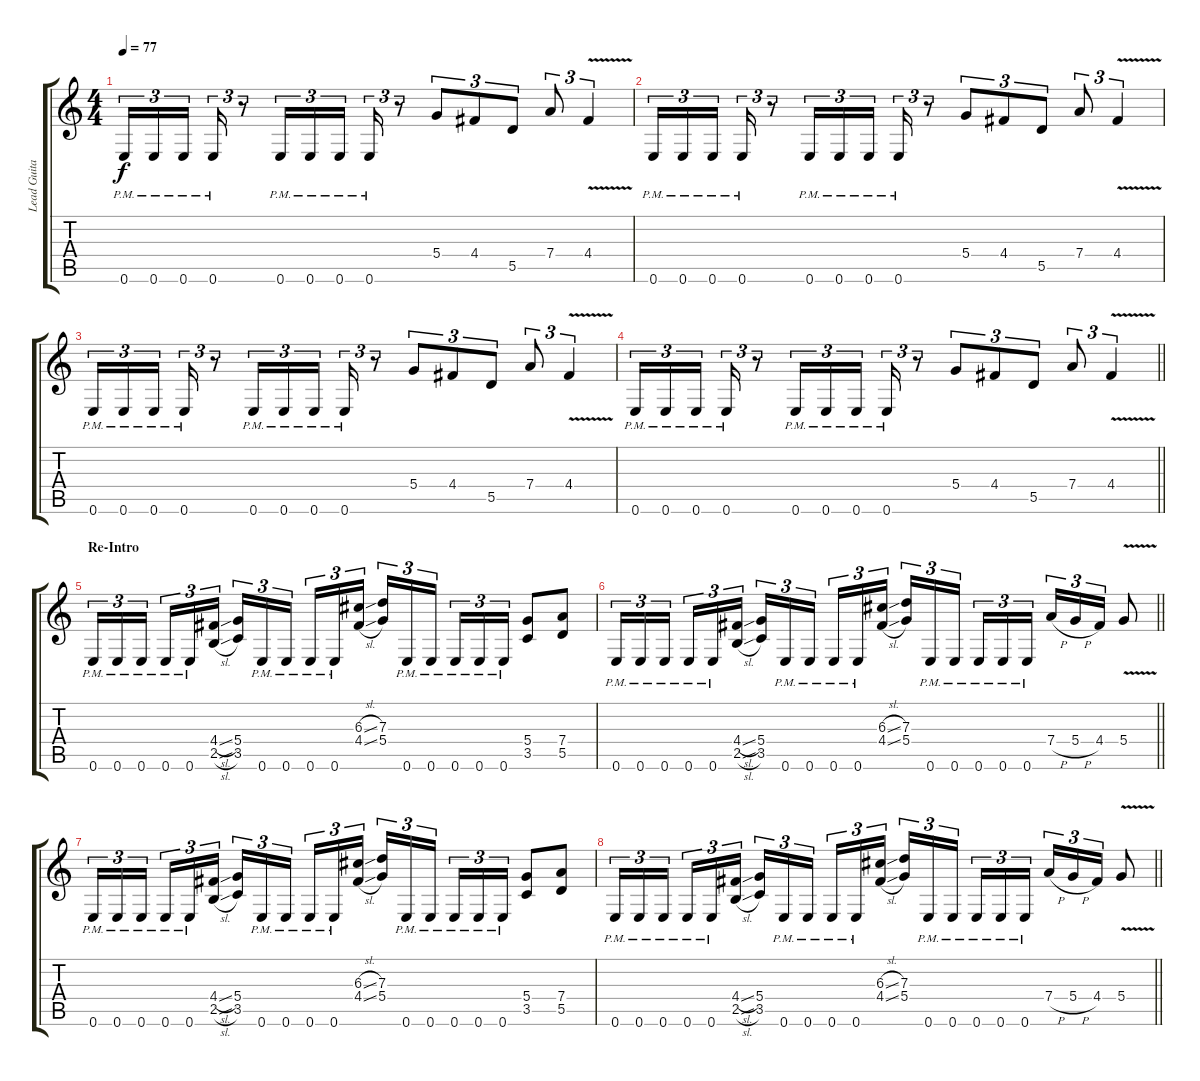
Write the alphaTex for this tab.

\track ("Lead Guitar" "Lead Guita") {instrument distortionguitar}
\staff {score tabs}
\tuning (E4 B3 G3 D3 A2 E2) {hide}
\ts (4 4)
\tempo 77
\clef g2
\ks c
0.6{pm}.16{tu (3 2) dy f} 0.6{pm}.16{tu (3 2)} 0.6{pm}.16{tu (3 2) beam splitsecondary} 0.6{pm}.16{tu (3 2)} r.8{tu (3 2)} 0.6{pm}.16{tu (3 2)} 0.6{pm}.16{tu (3 2)} 0.6{pm}.16{tu (3 2) beam splitsecondary} 0.6{pm}.16{tu (3 2)} r.8{tu (3 2)} 5.4.8{tu (3 2)} 4.4.8{tu (3 2)} 5.5.8{tu (3 2)} 7.4.8{tu (3 2)} 4.4{v}.4{tu (3 2)} |
0.6{pm}.16{tu (3 2)} 0.6{pm}.16{tu (3 2)} 0.6{pm}.16{tu (3 2) beam splitsecondary} 0.6{pm}.16{tu (3 2)} r.8{tu (3 2)} 0.6{pm}.16{tu (3 2)} 0.6{pm}.16{tu (3 2)} 0.6{pm}.16{tu (3 2) beam splitsecondary} 0.6{pm}.16{tu (3 2)} r.8{tu (3 2)} 5.4.8{tu (3 2)} 4.4.8{tu (3 2)} 5.5.8{tu (3 2)} 7.4.8{tu (3 2)} 4.4{v}.4{tu (3 2)} |
0.6{pm}.16{tu (3 2)} 0.6{pm}.16{tu (3 2)} 0.6{pm}.16{tu (3 2) beam splitsecondary} 0.6{pm}.16{tu (3 2)} r.8{tu (3 2)} 0.6{pm}.16{tu (3 2)} 0.6{pm}.16{tu (3 2)} 0.6{pm}.16{tu (3 2) beam splitsecondary} 0.6{pm}.16{tu (3 2)} r.8{tu (3 2)} 5.4.8{tu (3 2)} 4.4.8{tu (3 2)} 5.5.8{tu (3 2)} 7.4.8{tu (3 2)} 4.4{v}.4{tu (3 2)} |
\barLineRight lightlight
0.6{pm}.16{tu (3 2)} 0.6{pm}.16{tu (3 2)} 0.6{pm}.16{tu (3 2) beam splitsecondary} 0.6{pm}.16{tu (3 2)} r.8{tu (3 2)} 0.6{pm}.16{tu (3 2)} 0.6{pm}.16{tu (3 2)} 0.6{pm}.16{tu (3 2) beam splitsecondary} 0.6{pm}.16{tu (3 2)} r.8{tu (3 2)} 5.4.8{tu (3 2)} 4.4.8{tu (3 2)} 5.5.8{tu (3 2)} 7.4.8{tu (3 2)} 4.4{v}.4{tu (3 2)} |
\section ("" "Re-Intro")
0.6{pm}.16{tu (3 2)} 0.6{pm}.16{tu (3 2)} 0.6{pm}.16{tu (3 2) beam splitsecondary} 0.6{pm}.16{tu (3 2)} 0.6{pm}.16{tu (3 2)} (4.4{sl} 2.5{sl}).16{tu (3 2)} (5.4 3.5).16{tu (3 2)} 0.6{pm}.16{tu (3 2)} 0.6{pm}.16{tu (3 2) beam splitsecondary} 0.6{pm}.16{tu (3 2)} 0.6{pm}.16{tu (3 2)} (6.3{sl} 4.4{sl}).16{tu (3 2)} (7.3 5.4).16{tu (3 2)} 0.6{pm}.16{tu (3 2)} 0.6{pm}.16{tu (3 2) beam splitsecondary} 0.6{pm}.16{tu (3 2)} 0.6{pm}.16{tu (3 2)} 0.6{pm}.16{tu (3 2)} (5.4 3.5).8 (7.4 5.5).8 |
\barLineRight lightlight
0.6{pm}.16{tu (3 2)} 0.6{pm}.16{tu (3 2)} 0.6{pm}.16{tu (3 2) beam splitsecondary} 0.6{pm}.16{tu (3 2)} 0.6{pm}.16{tu (3 2)} (4.4{sl} 2.5{sl}).16{tu (3 2)} (5.4 3.5).16{tu (3 2)} 0.6{pm}.16{tu (3 2)} 0.6{pm}.16{tu (3 2) beam splitsecondary} 0.6{pm}.16{tu (3 2)} 0.6{pm}.16{tu (3 2)} (6.3{sl} 4.4{sl}).16{tu (3 2)} (7.3 5.4).16{tu (3 2)} 0.6{pm}.16{tu (3 2)} 0.6{pm}.16{tu (3 2) beam splitsecondary} 0.6{pm}.16{tu (3 2)} 0.6{pm}.16{tu (3 2)} 0.6{pm}.16{tu (3 2)} 7.4{h}.16{tu (3 2)} 5.4{h}.16{tu (3 2)} 4.4.16{tu (3 2)} 5.4{v}.8 |
0.6{pm}.16{tu (3 2)} 0.6{pm}.16{tu (3 2)} 0.6{pm}.16{tu (3 2) beam splitsecondary} 0.6{pm}.16{tu (3 2)} 0.6{pm}.16{tu (3 2)} (4.4{sl} 2.5{sl}).16{tu (3 2)} (5.4 3.5).16{tu (3 2)} 0.6{pm}.16{tu (3 2)} 0.6{pm}.16{tu (3 2) beam splitsecondary} 0.6{pm}.16{tu (3 2)} 0.6{pm}.16{tu (3 2)} (6.3{sl} 4.4{sl}).16{tu (3 2)} (7.3 5.4).16{tu (3 2)} 0.6{pm}.16{tu (3 2)} 0.6{pm}.16{tu (3 2) beam splitsecondary} 0.6{pm}.16{tu (3 2)} 0.6{pm}.16{tu (3 2)} 0.6{pm}.16{tu (3 2)} (5.4 3.5).8 (7.4 5.5).8 |
\barLineRight lightlight
0.6{pm}.16{tu (3 2)} 0.6{pm}.16{tu (3 2)} 0.6{pm}.16{tu (3 2) beam splitsecondary} 0.6{pm}.16{tu (3 2)} 0.6{pm}.16{tu (3 2)} (4.4{sl} 2.5{sl}).16{tu (3 2)} (5.4 3.5).16{tu (3 2)} 0.6{pm}.16{tu (3 2)} 0.6{pm}.16{tu (3 2) beam splitsecondary} 0.6{pm}.16{tu (3 2)} 0.6{pm}.16{tu (3 2)} (6.3{sl} 4.4{sl}).16{tu (3 2)} (7.3 5.4).16{tu (3 2)} 0.6{pm}.16{tu (3 2)} 0.6{pm}.16{tu (3 2) beam splitsecondary} 0.6{pm}.16{tu (3 2)} 0.6{pm}.16{tu (3 2)} 0.6{pm}.16{tu (3 2)} 7.4{h}.16{tu (3 2)} 5.4{h}.16{tu (3 2)} 4.4.16{tu (3 2)} 5.4{v}.8
